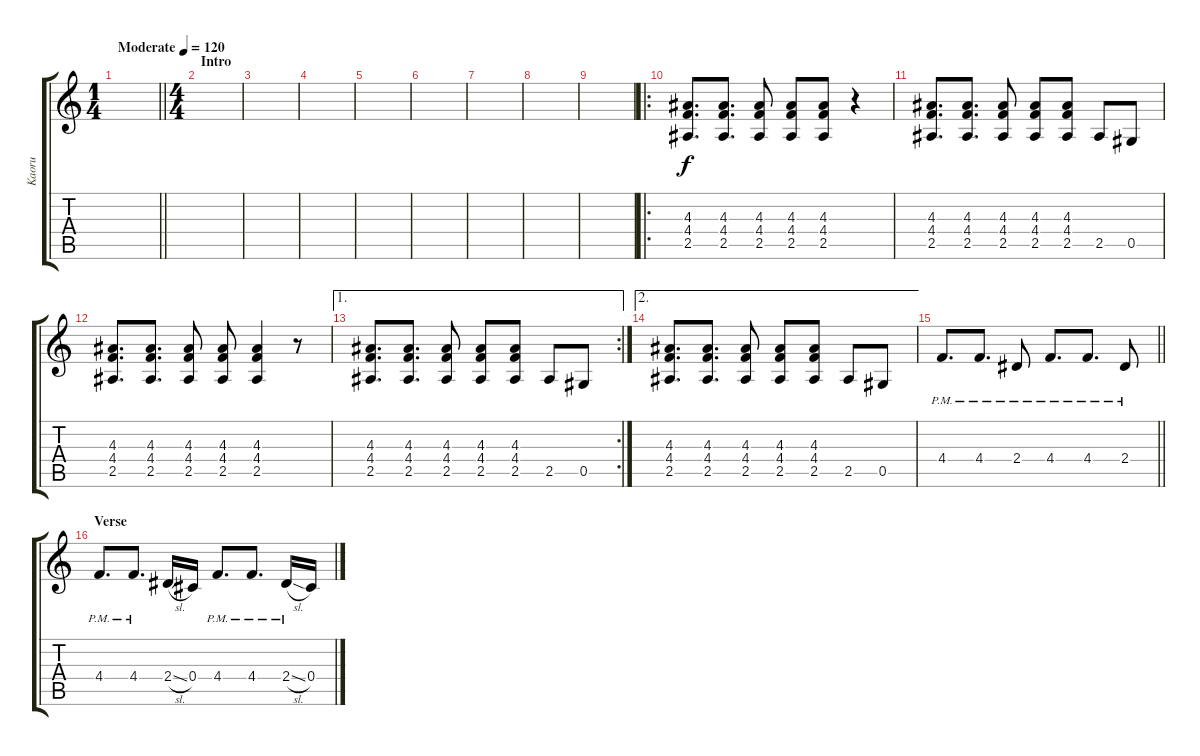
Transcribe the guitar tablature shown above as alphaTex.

\track ("Kaoru" "Kaoru") {instrument distortionguitar}
\staff {score tabs}
\tuning (Eb4 Bb3 Gb3 Db3 Ab2 Db2) {hide}
\ts (1 4)
\tempo (120 "Moderate")
\clef g2
\barLineRight lightlight
\ks c
|
\ts (4 4)
\section ("" "Intro")
|
|
|
|
|
|
|
|
\ro
(4.3 4.4 2.5).8{d} (4.3 4.4 2.5).8{d} (4.3 4.4 2.5).8 (4.3 4.4 2.5).8 (4.3 4.4 2.5).8 r.4 |
(4.3 4.4 2.5).8{d} (4.3 4.4 2.5).8{d} (4.3 4.4 2.5).8 (4.3 4.4 2.5).8 (4.3 4.4 2.5).8 2.5.8 0.5.8 |
(4.3 4.4 2.5).8{d} (4.3 4.4 2.5).8{d} (4.3 4.4 2.5).8 (4.3 4.4 2.5).8 (4.3 4.4 2.5).4 r.8 |
\ae 1
\rc 2
(4.3 4.4 2.5).8{d} (4.3 4.4 2.5).8{d} (4.3 4.4 2.5).8 (4.3 4.4 2.5).8 (4.3 4.4 2.5).8 2.5.8 0.5.8 |
\ae 2
(4.3 4.4 2.5).8{d} (4.3 4.4 2.5).8{d} (4.3 4.4 2.5).8 (4.3 4.4 2.5).8 (4.3 4.4 2.5).8 2.5.8 0.5.8 |
\barLineRight lightlight
4.4{pm}.8{d} 4.4{pm}.8{d} 2.4{pm}.8 4.4{pm}.8{d} 4.4{pm}.8{d} 2.4{pm}.8 |
\section ("" "Verse")
4.4{pm}.8{d} 4.4{pm}.8{d} 2.4{sl}.16 0.4.16 4.4{pm}.8{d} 4.4{pm}.8{d} 2.4{sl pm}.16 0.4.16
